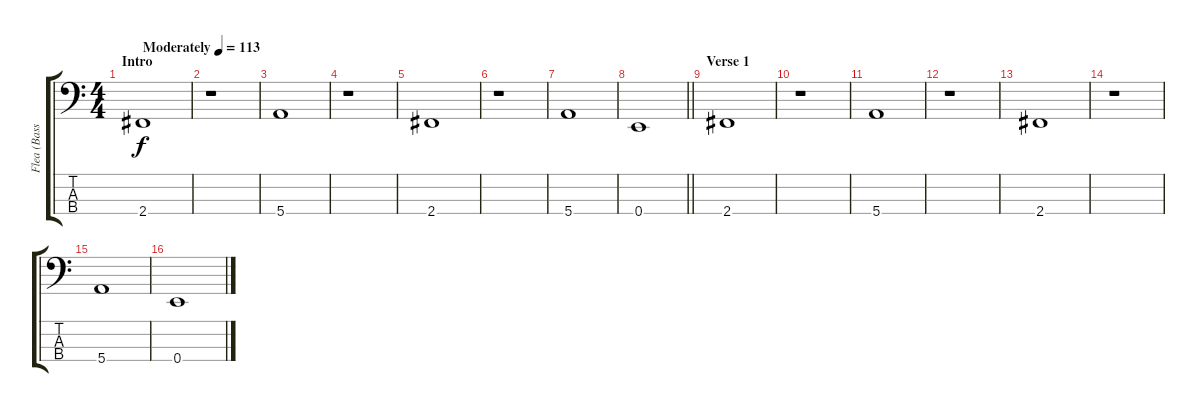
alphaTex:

\track ("Flea (Bass)" "Flea (Bass") {instrument electricbassfinger}
\staff {score tabs}
\tuning (G2 D2 A1 E1) {hide}
\ts (4 4)
\section ("" "Intro")
\tempo (113 "Moderately")
\clef f4
\ks c
2.4.1{dy f instrument electricbassfinger} |
r.1 |
5.4.1 |
r.1 |
2.4.1 |
r.1 |
5.4.1 |
\barLineRight lightlight
0.4.1 |
\section ("" "Verse 1")
2.4.1 |
r.1 |
5.4.1 |
r.1 |
2.4.1 |
r.1 |
5.4.1 |
0.4.1
